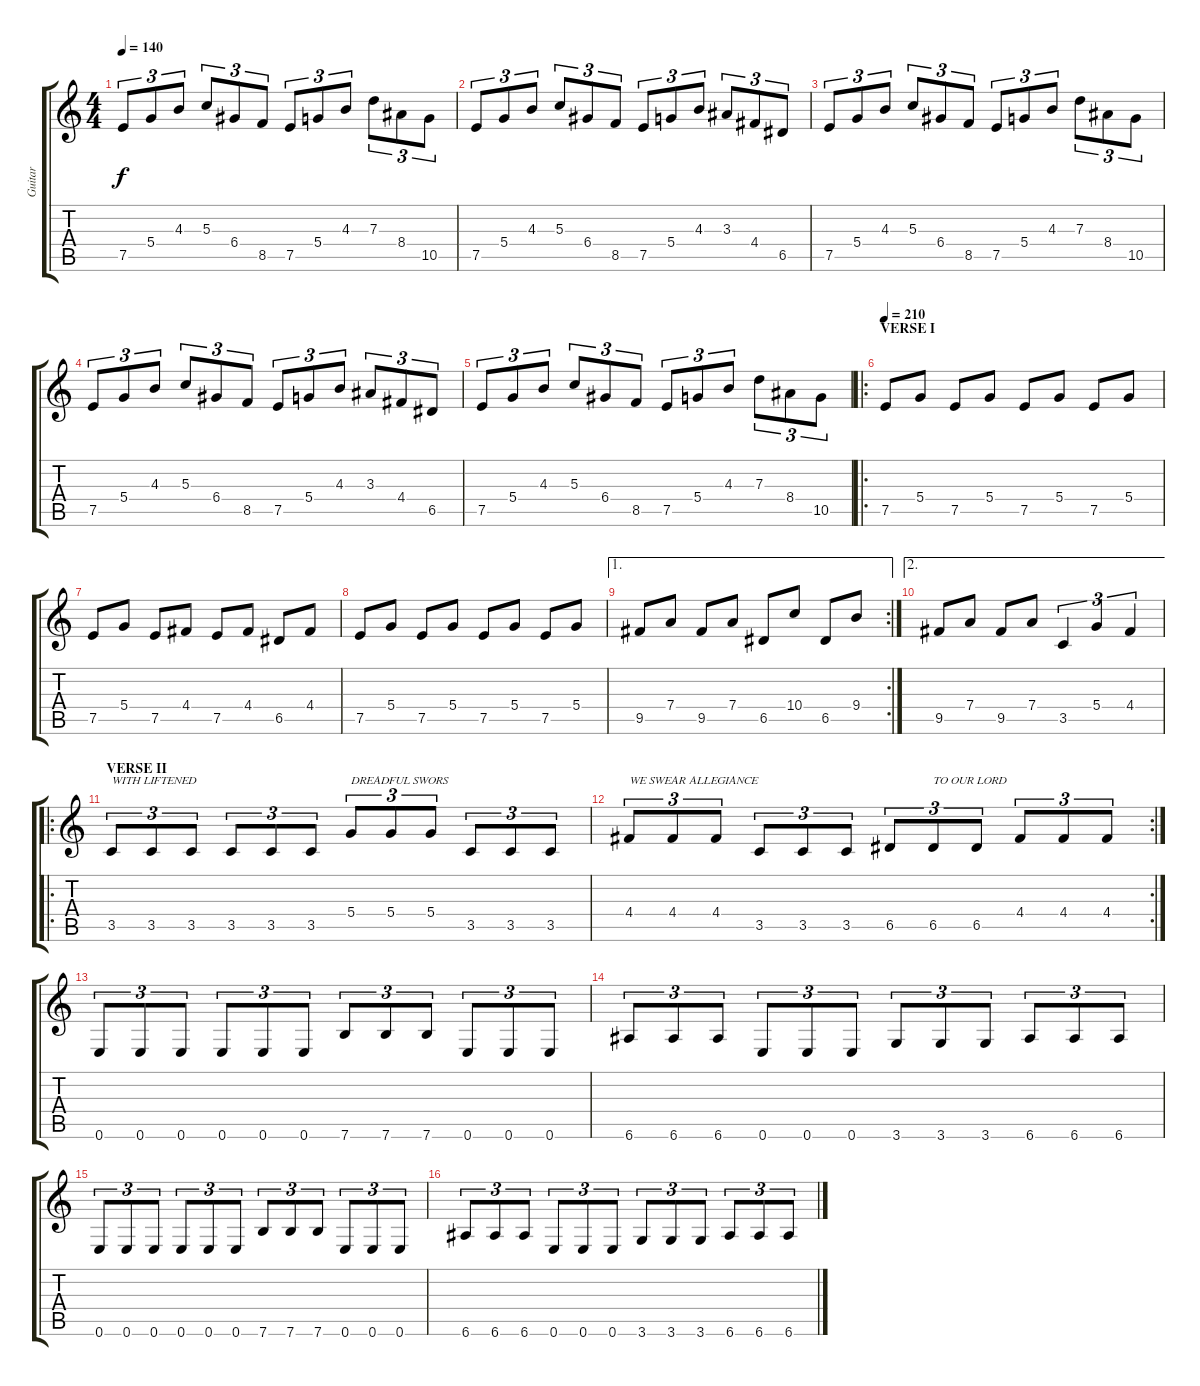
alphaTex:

\track ("Guitar" "Guitar") {instrument distortionguitar}
\staff {score tabs}
\tuning (E4 B3 G3 D3 A2 E2) {hide}
\ts (4 4)
\tempo 140
\clef g2
\ks c
7.5.8{tu (3 2) dy f} 5.4.8{tu (3 2)} 4.3.8{tu (3 2)} 5.3.8{tu (3 2)} 6.4.8{tu (3 2)} 8.5.8{tu (3 2)} 7.5.8{tu (3 2)} 5.4.8{tu (3 2)} 4.3.8{tu (3 2)} 7.3.8{tu (3 2)} 8.4.8{tu (3 2)} 10.5.8{tu (3 2)} |
7.5.8{tu (3 2)} 5.4.8{tu (3 2)} 4.3.8{tu (3 2)} 5.3.8{tu (3 2)} 6.4.8{tu (3 2)} 8.5.8{tu (3 2)} 7.5.8{tu (3 2)} 5.4.8{tu (3 2)} 4.3.8{tu (3 2)} 3.3.8{tu (3 2)} 4.4.8{tu (3 2)} 6.5.8{tu (3 2)} |
7.5.8{tu (3 2)} 5.4.8{tu (3 2)} 4.3.8{tu (3 2)} 5.3.8{tu (3 2)} 6.4.8{tu (3 2)} 8.5.8{tu (3 2)} 7.5.8{tu (3 2)} 5.4.8{tu (3 2)} 4.3.8{tu (3 2)} 7.3.8{tu (3 2)} 8.4.8{tu (3 2)} 10.5.8{tu (3 2)} |
7.5.8{tu (3 2)} 5.4.8{tu (3 2)} 4.3.8{tu (3 2)} 5.3.8{tu (3 2)} 6.4.8{tu (3 2)} 8.5.8{tu (3 2)} 7.5.8{tu (3 2)} 5.4.8{tu (3 2)} 4.3.8{tu (3 2)} 3.3.8{tu (3 2)} 4.4.8{tu (3 2)} 6.5.8{tu (3 2)} |
7.5.8{tu (3 2)} 5.4.8{tu (3 2)} 4.3.8{tu (3 2)} 5.3.8{tu (3 2)} 6.4.8{tu (3 2)} 8.5.8{tu (3 2)} 7.5.8{tu (3 2)} 5.4.8{tu (3 2)} 4.3.8{tu (3 2)} 7.3.8{tu (3 2)} 8.4.8{tu (3 2)} 10.5.8{tu (3 2)} |
\ro
\section ("" "VERSE I")
\tempo 210
7.5.8 5.4.8 7.5.8 5.4.8 7.5.8 5.4.8 7.5.8 5.4.8 |
7.5.8 5.4.8 7.5.8 4.4.8 7.5.8 4.4.8 6.5.8 4.4.8 |
7.5.8 5.4.8 7.5.8 5.4.8 7.5.8 5.4.8 7.5.8 5.4.8 |
\ae 1
\rc 2
9.5.8 7.4.8 9.5.8 7.4.8 6.5.8 10.4.8 6.5.8 9.4.8 |
\ae 2
9.5.8 7.4.8 9.5.8 7.4.8 3.5.4{tu (3 2)} 5.4.4{tu (3 2)} 4.4.4{tu (3 2)} |
\ro
\section ("" "VERSE II")
3.5.8{tu (3 2) txt "WITH LIFTENED"} 3.5.8{tu (3 2)} 3.5.8{tu (3 2)} 3.5.8{tu (3 2)} 3.5.8{tu (3 2)} 3.5.8{tu (3 2)} 5.4.8{tu (3 2) txt "DREADFUL SWORS"} 5.4.8{tu (3 2)} 5.4.8{tu (3 2)} 3.5.8{tu (3 2)} 3.5.8{tu (3 2)} 3.5.8{tu (3 2)} |
\rc 2
4.4.8{tu (3 2) txt "WE SWEAR ALLEGIANCE"} 4.4.8{tu (3 2)} 4.4.8{tu (3 2)} 3.5.8{tu (3 2)} 3.5.8{tu (3 2)} 3.5.8{tu (3 2)} 6.5.8{tu (3 2)} 6.5.8{tu (3 2) txt "TO OUR LORD"} 6.5.8{tu (3 2)} 4.4.8{tu (3 2)} 4.4.8{tu (3 2)} 4.4.8{tu (3 2)} |
0.6.8{tu (3 2)} 0.6.8{tu (3 2)} 0.6.8{tu (3 2)} 0.6.8{tu (3 2)} 0.6.8{tu (3 2)} 0.6.8{tu (3 2)} 7.6.8{tu (3 2)} 7.6.8{tu (3 2)} 7.6.8{tu (3 2)} 0.6.8{tu (3 2)} 0.6.8{tu (3 2)} 0.6.8{tu (3 2)} |
6.6.8{tu (3 2)} 6.6.8{tu (3 2)} 6.6.8{tu (3 2)} 0.6.8{tu (3 2)} 0.6.8{tu (3 2)} 0.6.8{tu (3 2)} 3.6.8{tu (3 2)} 3.6.8{tu (3 2)} 3.6.8{tu (3 2)} 6.6.8{tu (3 2)} 6.6.8{tu (3 2)} 6.6.8{tu (3 2)} |
0.6.8{tu (3 2)} 0.6.8{tu (3 2)} 0.6.8{tu (3 2)} 0.6.8{tu (3 2)} 0.6.8{tu (3 2)} 0.6.8{tu (3 2)} 7.6.8{tu (3 2)} 7.6.8{tu (3 2)} 7.6.8{tu (3 2)} 0.6.8{tu (3 2)} 0.6.8{tu (3 2)} 0.6.8{tu (3 2)} |
6.6.8{tu (3 2)} 6.6.8{tu (3 2)} 6.6.8{tu (3 2)} 0.6.8{tu (3 2)} 0.6.8{tu (3 2)} 0.6.8{tu (3 2)} 3.6.8{tu (3 2)} 3.6.8{tu (3 2)} 3.6.8{tu (3 2)} 6.6.8{tu (3 2)} 6.6.8{tu (3 2)} 6.6.8{tu (3 2)}
